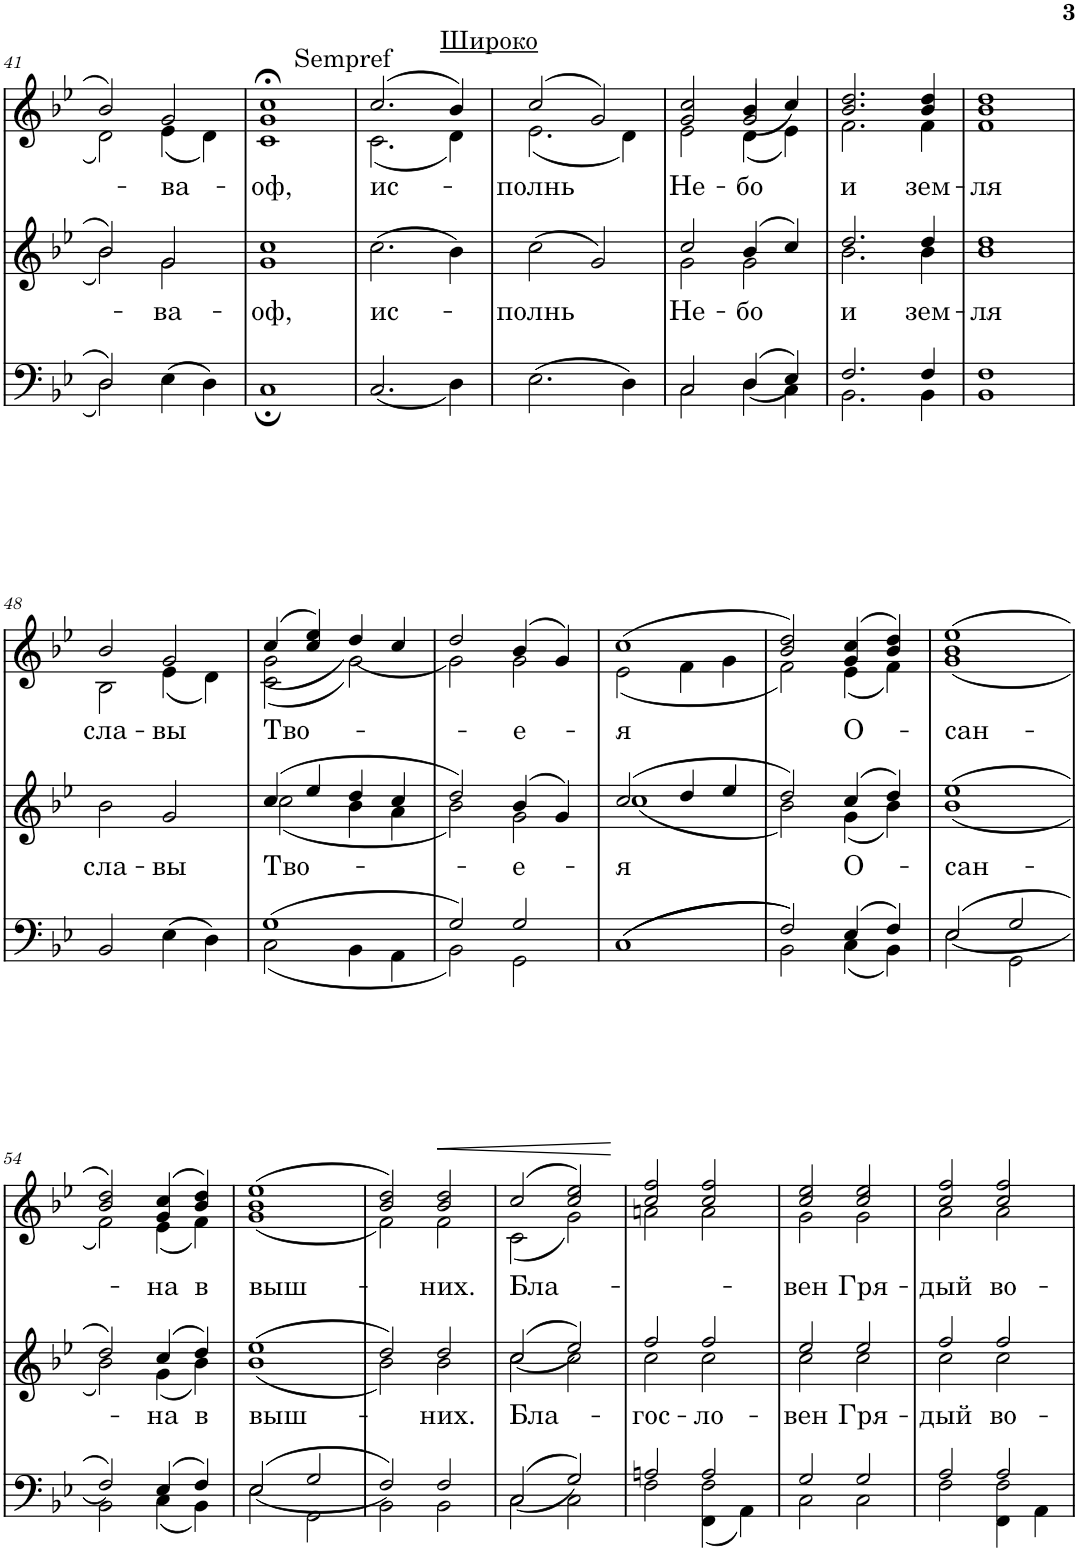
**kern	**kern	**text	**kern	**text	**dynam
*part3	*part2	*part2	*part1	*part1	*part1
*staff3	*staff2	*staff2	*staff1	*staff1	*staff1
*I"Б1 Б2	*I"T1 T2	*	*I"C1 C2 A	*	*
!!LO:PB:g=z
*clefF4	*clefG2	*	*clefG2	*	*
*k[b-e-]	*k[b-e-]	*	*k[b-e-]	*	*
*M2/2	*M2/2	*	*M2/2	*	*
*met(c|)	*met(c|)	*	*met(c|)	*	*
=41	=41	=41	=41	=41	=41
*^	*^	*	*^	*	*
2D/	2D\	2b-/	2b-\	.	2b-/	2d\	.	.
!	!	!	!	!LO:LY:b	!	!	!LO:LY:b	!
4ryy	(>4E-\	2g/	2g\	ва-	2g/	(4e-\	ва-	.
4ryy	4D\)	.	.	.	.	4d\)	.	.
=42	=42	=42	=42	=42	=42	=42	=42	=42
!	!	!	!	!	!LO:TX:a:t=Sempref	!	!	!
!	!	!	!	!LO:LY:b	!	!	!LO:LY:b	!
*v	*v	*	*	*	*	*	*	*
1C;	1cc	1g	-оф,	1g;< 1cc;<	1c	оф,	.
=43	=43	=43	=43	=43	=43	=43	=43
!	!	!	!	!LO:TX:a:t=Широко	!	!	!
!	!	!	!LO:LY:b	!	!	!LO:LY:b	!
*	*v	*v	*	*	*	*	*
(<2.C/	(2.cc\	ис-	(2.cc/	(2.c\	ис-	.
4D\)	4b-\)	.	4b-/)	4d\)	.	.
=44	=44	=44	=44	=44	=44	=44
!	!	!LO:LY:b	!	!	!LO:LY:b	!
(2.E-\	(2cc\	полнь	(2cc/	(2.e-\	полнь	.
.	2g/)	.	2g/)	.	.	.
4D\)	.	.	.	4d\)	.	.
=45	=45	=45	=45	=45	=45	=45
*^	*	*	*	*	*	*
!	!	!	!LO:LY:b	!	!	!LO:LY:b	!
*	*	*^	*	*	*^	*	*
2C/	2C\	2cc/	2g\	Не-	2g/ 2cc/	2e-\	2ryy	Не-	.
!	!	!	!	!LO:LY:b	!	!	!	!LO:LY:b	!
((<4D/	4D\	(4b-/	2g\	-бо	2g/	(4d\	(4b-/	-бо	.
4E-/))	4C\	4cc/)	.	.	.	4e-\)	4cc/)	.	.
=46	=46	=46	=46	=46	=46	=46	=46	=46	=46
!	!	!	!	!LO:LY:b	!	!	!	!LO:LY:b	!
*	*	*	*	*	*	*v	*v	*	*
2.F/	2.BB-\	2.dd/	2.b-\	и	2.b-/ 2.dd/	2.f\	и	.
!	!	!	!	!LO:LY:b	!	!	!LO:LY:b	!
4F/	4BB-\	4dd/	4b-\	зем-	4b-/ 4dd/	4f\	зем-	.
=47	=47	=47	=47	=47	=47	=47	=47	=47
!	!	!	!	!LO:LY:b	!	!	!LO:LY:b	!
1F	1BB-	1dd	1b-	-ля	1b- 1dd	1f	-ля	.
!!LO:LB:g=z	!!
=48	=48	=48	=48	=48	=48	=48	=48	=48
!	!	!	!	!LO:LY:b	!	!	!LO:LY:b	!
*v	*v	*	*	*	*	*	*	*
*	*v	*v	*	*	*	*	*
2BB-/	2b-\	сла-	2b-/	2B-\	сла-	.
!	!	!LO:LY:b	!	!	!LO:LY:b	!
(4E-\	2g/	-вы	2g/	(4e-\	-вы	.
4D\)	.	.	.	4d\)	.	.
=49	=49	=49	=49	=49	=49	=49
*^	*	*	*	*	*	*
!	!	!	!LO:LY:b	!	!	!LO:LY:b	!
*	*	*^	*	*	*	*	*
(1G	(2C\	(4cc/	(2cc\	Тво-	(4cc/	((2c\ 2g\	Тво-	.
.	.	4ee-/	.	.	4cc/ 4ee-/)	.	.	.
.	4BB-\	4dd/	4b-\	.	4dd/	(2g\))	.	.
.	4AA\	4cc/	4a\	.	4cc/	.	.	.
=50	=50	=50	=50	=50	=50	=50	=50	=50
2G/)	2BB-\)	2dd/)	2b-\)	.	2dd/	2g\)	.	.
!	!	!	!	!LO:LY:b	!	!	!LO:LY:b	!
2G/	2GG\	(4b-/	2g\	е-	(4b-/	2g\	е-	.
.	.	4g/)	.	.	4g/)	.	.	.
*v	*v	*	*	*	*	*	*	*
=51	=51	=51	=51	=51	=51	=51	=51
!	!	!	!LO:LY:b	!	!	!LO:LY:b	!
((>1C	(2cc/	(1cc	я	(1cc	(2e-\	-я	.
.	4dd/	.	.	.	4f\	.	.
.	4ee-/	.	.	.	4g\	.	.
=52	=52	=52	=52	=52	=52	=52	=52
*^	*	*	*	*	*	*	*
2F/))	2BB-\	2dd/)	2b-\)	.	2b-/ 2dd/)	2f\)	.	.
!	!	!	!	!LO:LY:b	!	!	!LO:LY:b	!
(4E-/	(4C\	(4cc/	(4g\	О-	(4g/ 4cc/	(4e-\	О-	.
4F/)	4BB-\)	4dd/)	4b-\)	.	4b-/ 4dd/)	4f\)	.	.
=53	=53	=53	=53	=53	=53	=53	=53	=53
!	!	!	!	!LO:LY:b	!	!	!LO:LY:b	!
((<2E-/	2E-\	(1ee-	(1b-	сан-	(1b- 1ee-	(1g	сан-	.
2G/	2GG\	.	.	.	.	.	.	.
!!LO:LB:g=z	!!
=54	=54	=54	=54	=54	=54	=54	=54	=54
2F/))	2BB-\	2dd/)	2b-\)	.	2b-/ 2dd/)	2f\)	.	.
!	!	!	!	!LO:LY:b	!	!	!LO:LY:b	!
(4E-/	(4C\	(4cc/	(4g\	на	(4g/ 4cc/	(4e-\	на	.
!	!	!	!	!LO:LY:b	!	!	!LO:LY:b	!
4F/)	4BB-\)	4dd/)	4b-\)	в	4b-/ 4dd/)	4f\)	в	.
=55	=55	=55	=55	=55	=55	=55	=55	=55
!	!	!	!	!LO:LY:b	!	!	!LO:LY:b	!
((<2E-/	2E-\	(1ee-	(1b-	выш-	(1b- 1ee-	(<1g	выш-	.
2G/	2GG\	.	.	.	.	.	.	.
=56	=56	=56	=56	=56	=56	=56	=56	=56
2F/))	2BB-\	2dd/)	2b-\)	.	2b-/ 2dd/)	2f\)	.	.
!	!	!	!	!LO:LY:b	!	!	!LO:LY:b	!LO:HP:b
2F/	2BB-\	2dd/	2b-\	них.	2b-/ 2dd/	2f\	них.	<
=57	=57	=57	=57	=57	=57	=57	=57	=57
!	!	!	!	!LO:LY:b	!	!	!LO:LY:b	!
((<2C/	2C\	((<2cc/	2cc\	Бла-	(2cc/	(2c\	Бла-	.
2G/))	2C\	2ee-/))	2cc\	.	2cc/ 2ee-/)	2g\)	.	.
*v	*v	*	*	*	*v	*v	*	*
*	*v	*v	*	*	*	*
.	.	.	.	.	[
=58	=58	=58	=58	=58	=58
*^	*	*	*	*	*
*	*^	*	*	*	*	*
!	!	!	!	!LO:LY:b	!	!	!
*	*	*	*^	*	*^	*	*
2An/	2F\	2ryy	2ff/	2cc\	гос-	2cc/ 2ff/	2an\	.	.
!	!	!	!	!	!LO:LY:b	!	!	!	!
2A/	2F\	(4FF\	2ff/	2cc\	-ло-	2cc/ 2ff/	2a\	.	.
.	.	4AA\)	.	.	.	.	.	.	.
=59	=59	=59	=59	=59	=59	=59	=59	=59	=59
!	!	!	!	!	!LO:LY:b	!	!	!LO:LY:b	!
*	*v	*v	*	*	*	*	*	*	*
2G/	2C\	2ee-/	2cc\	-вен	2cc/ 2ee-/	2g\	-вен	.
!	!	!	!	!LO:LY:b	!	!	!LO:LY:b	!
2G/	2C\	2ee-/	2cc\	Гря-	2cc/ 2ee-/	2g\	Гря-	.
=60	=60	=60	=60	=60	=60	=60	=60	=60
*	*^	*	*	*	*	*	*	*
!	!	!	!	!	!LO:LY:b	!	!	!LO:LY:b	!
2A/	2F\	2ryy	2ff/	2cc\	-дый	2cc/ 2ff/	2a\	-дый	.
!	!	!	!	!	!LO:LY:b	!	!	!LO:LY:b	!
2A/	2F\	4FF\	2ff/	2cc\	во-	2cc/ 2ff/	2a\	во-	.
.	.	4AA\	.	.	.	.	.	.	.
*v	*v	*v	*	*	*	*v	*v	*	*
*	*v	*v	*	*	*	*
=	=	=	=	=	=
*-	*-	*-	*-	*-	*-
